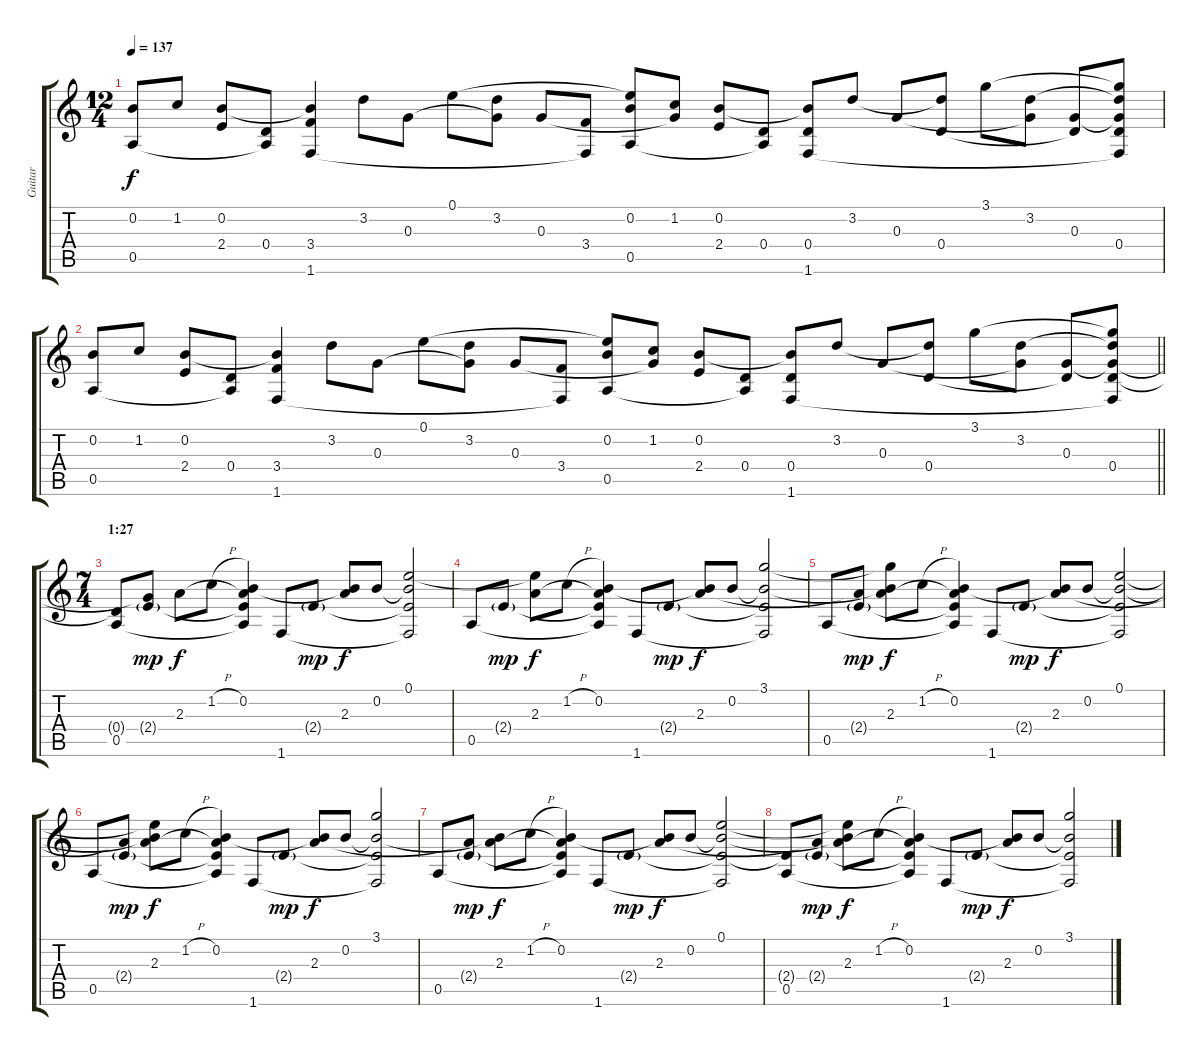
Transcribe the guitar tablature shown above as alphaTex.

\track ("Guitar" "Guitar") {instrument acousticguitarsteel}
\staff {score tabs}
\tuning (E4 B3 G3 D3 A2 E2) {hide}
\ts (12 4)
\tempo 137
\clef g2
\ks c
(0.2 0.5).8{dy f} 1.2.8 (0.2 2.4).8 (0.4 0.5{t}).8 (0.2{t} 3.4 1.6).4 3.2.8 0.3.8 0.1.8 (3.2 0.3{t}).8 0.3.8 (3.4 1.6{t}).8 (0.1{t} 0.2 0.5).8 (1.2 0.3{t}).8 (0.2 2.4).8 (0.4 0.5{t}).8 (0.2{t} 0.4 1.6).8 3.2.8 0.3.8 (3.2{t} 0.4).8 3.1.8 (3.2 0.3{t}).8 (0.3 0.4{t}).8 (3.1{t} 3.2{t} 0.3{t} 0.4 1.6{t}).8 |
\barLineRight lightlight
(0.2 0.5).8 1.2.8 (0.2 2.4).8 (0.4 0.5{t}).8 (0.2{t} 3.4 1.6).4 3.2.8 0.3.8 0.1.8 (3.2 0.3{t}).8 0.3.8 (3.4 1.6{t}).8 (0.1{t} 0.2 0.5).8 (1.2 0.3{t}).8 (0.2 2.4).8 (0.4 0.5{t}).8 (0.2{t} 0.4 1.6).8 3.2.8 0.3.8 (3.2{t} 0.4).8 3.1.8 (3.2 0.3{t}).8 (0.3 0.4{t}).8 (3.1{t} 3.2{t} 0.3{t} 0.4 1.6{t}).8 |
\ts (7 4)
\section ("" "1:27")
(0.4{t} 0.5).8 (0.3{t} 2.4{g}).8{dy mp} 2.3.8{dy f} 1.2{h}.8 (0.2 2.3{t} 2.4{t} 0.5{t}).4 1.6.8 2.4{g}.8{dy mp} (0.2{t} 2.3).8{dy f} 0.2.8 (0.1 0.2{t} 2.4{t} 1.6{t}).2 |
0.5.8 2.4{g}.8{dy mp} (0.1{t} 2.3).8{dy f} 1.2{h}.8 (0.2 2.3{t} 2.4{t} 0.5{t}).4 1.6.8 2.4{g}.8{dy mp} (0.2{t} 2.3).8{dy f} 0.2.8 (3.1 0.2{t} 2.4{t} 1.6{t}).2 |
0.5.8 (2.3{t} 2.4{g}).8{dy mp} (3.1{t} 0.2{t} 2.3).8{dy f} 1.2{h}.8 (0.2 2.3{t} 2.4{t} 0.5{t}).4 1.6.8 2.4{g}.8{dy mp} (0.2{t} 2.3).8{dy f} 0.2.8 (0.1 0.2{t} 2.4{t} 1.6{t}).2 |
0.5.8 (2.3{t} 2.4{g}).8{dy mp} (0.1{t} 0.2{t} 2.3).8{dy f} 1.2{h}.8 (0.2 2.3{t} 2.4{t} 0.5{t}).4 1.6.8 2.4{g}.8{dy mp} (0.2{t} 2.3).8{dy f} 0.2.8 (3.1 0.2{t} 2.4{t} 1.6{t}).2 |
0.5.8 (2.3{t} 2.4{g}).8{dy mp} (0.2{t} 2.3).8{dy f} 1.2{h}.8 (0.2 2.3{t} 2.4{t} 0.5{t}).4 1.6.8 2.4{g}.8{dy mp} (0.2{t} 2.3).8{dy f} 0.2.8 (0.1 0.2{t} 2.4{t} 1.6{t}).2 |
(2.4{t} 0.5).8 (2.3{t} 2.4{g}).8{dy mp} (0.1{t} 0.2{t} 2.3).8{dy f} 1.2{h}.8 (0.2 2.3{t} 2.4{t} 0.5{t}).4 1.6.8 2.4{g}.8{dy mp} (0.2{t} 2.3).8{dy f} 0.2.8 (3.1 0.2{t} 2.4{t} 1.6{t}).2
